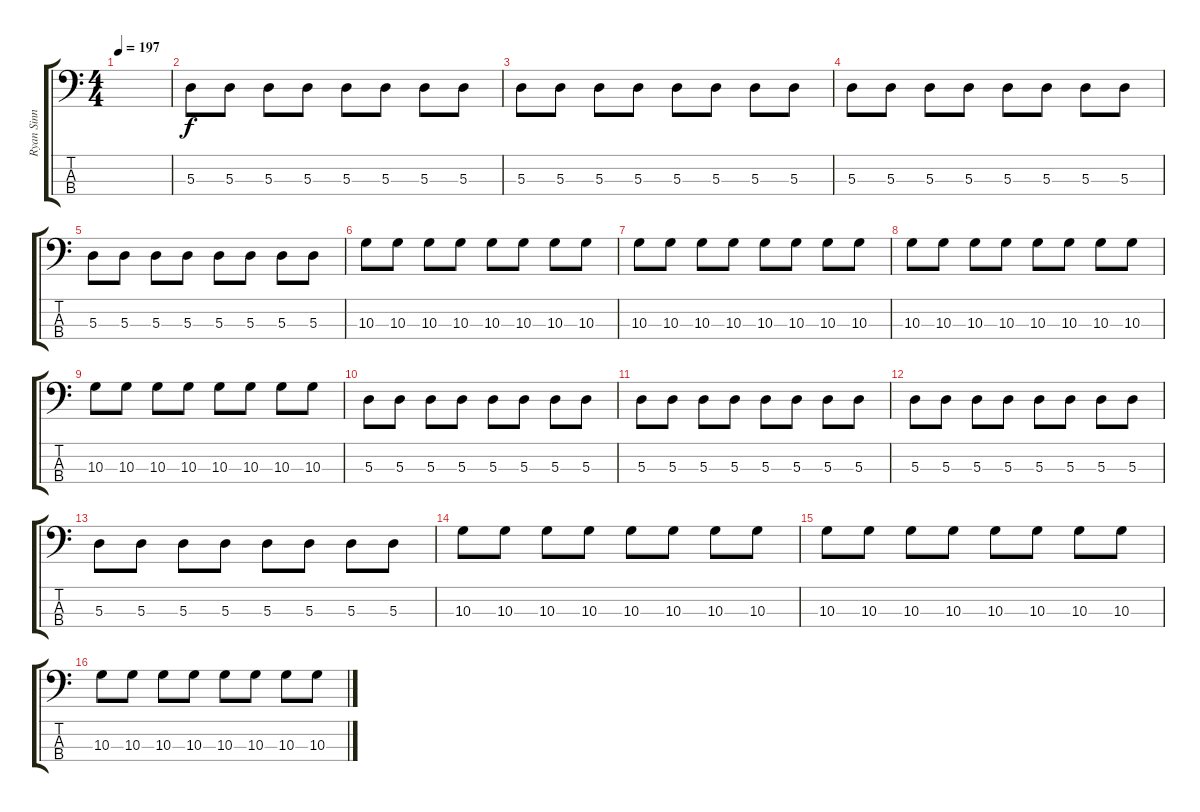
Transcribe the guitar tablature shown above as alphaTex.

\track ("Ryan Sinn Bass" "Ryan Sinn ") {instrument electricbasspick}
\staff {score tabs}
\tuning (G2 D2 A1 D1) {hide}
\ts (4 4)
\tempo 197
\clef f4
\ks c
|
5.3.8 5.3.8 5.3.8 5.3.8 5.3.8 5.3.8 5.3.8 5.3.8 |
5.3.8 5.3.8 5.3.8 5.3.8 5.3.8 5.3.8 5.3.8 5.3.8 |
5.3.8 5.3.8 5.3.8 5.3.8 5.3.8 5.3.8 5.3.8 5.3.8 |
5.3.8 5.3.8 5.3.8 5.3.8 5.3.8 5.3.8 5.3.8 5.3.8 |
10.3.8 10.3.8 10.3.8 10.3.8 10.3.8 10.3.8 10.3.8 10.3.8 |
10.3.8 10.3.8 10.3.8 10.3.8 10.3.8 10.3.8 10.3.8 10.3.8 |
10.3.8 10.3.8 10.3.8 10.3.8 10.3.8 10.3.8 10.3.8 10.3.8 |
10.3.8 10.3.8 10.3.8 10.3.8 10.3.8 10.3.8 10.3.8 10.3.8 |
5.3.8 5.3.8 5.3.8 5.3.8 5.3.8 5.3.8 5.3.8 5.3.8 |
5.3.8 5.3.8 5.3.8 5.3.8 5.3.8 5.3.8 5.3.8 5.3.8 |
5.3.8 5.3.8 5.3.8 5.3.8 5.3.8 5.3.8 5.3.8 5.3.8 |
5.3.8 5.3.8 5.3.8 5.3.8 5.3.8 5.3.8 5.3.8 5.3.8 |
10.3.8 10.3.8 10.3.8 10.3.8 10.3.8 10.3.8 10.3.8 10.3.8 |
10.3.8 10.3.8 10.3.8 10.3.8 10.3.8 10.3.8 10.3.8 10.3.8 |
10.3.8 10.3.8 10.3.8 10.3.8 10.3.8 10.3.8 10.3.8 10.3.8
